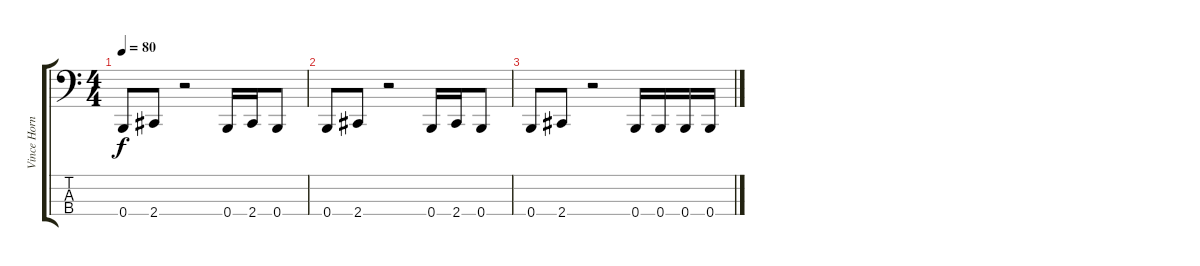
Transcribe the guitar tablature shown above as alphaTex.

\track ("Vince Hornsby" "Vince Horn") {instrument electricbasspick}
\staff {score tabs}
\tuning (E2 B1 Gb1 B0) {hide}
\ts (4 4)
\tempo 80
\clef f4
\ks c
0.4.8{dy f} 2.4.8 r.2 0.4.16 2.4.16 0.4.8 |
0.4.8 2.4.8 r.2 0.4.16 2.4.16 0.4.8 |
0.4.8 2.4.8 r.2 0.4.16 0.4.16 0.4.16 0.4.16
